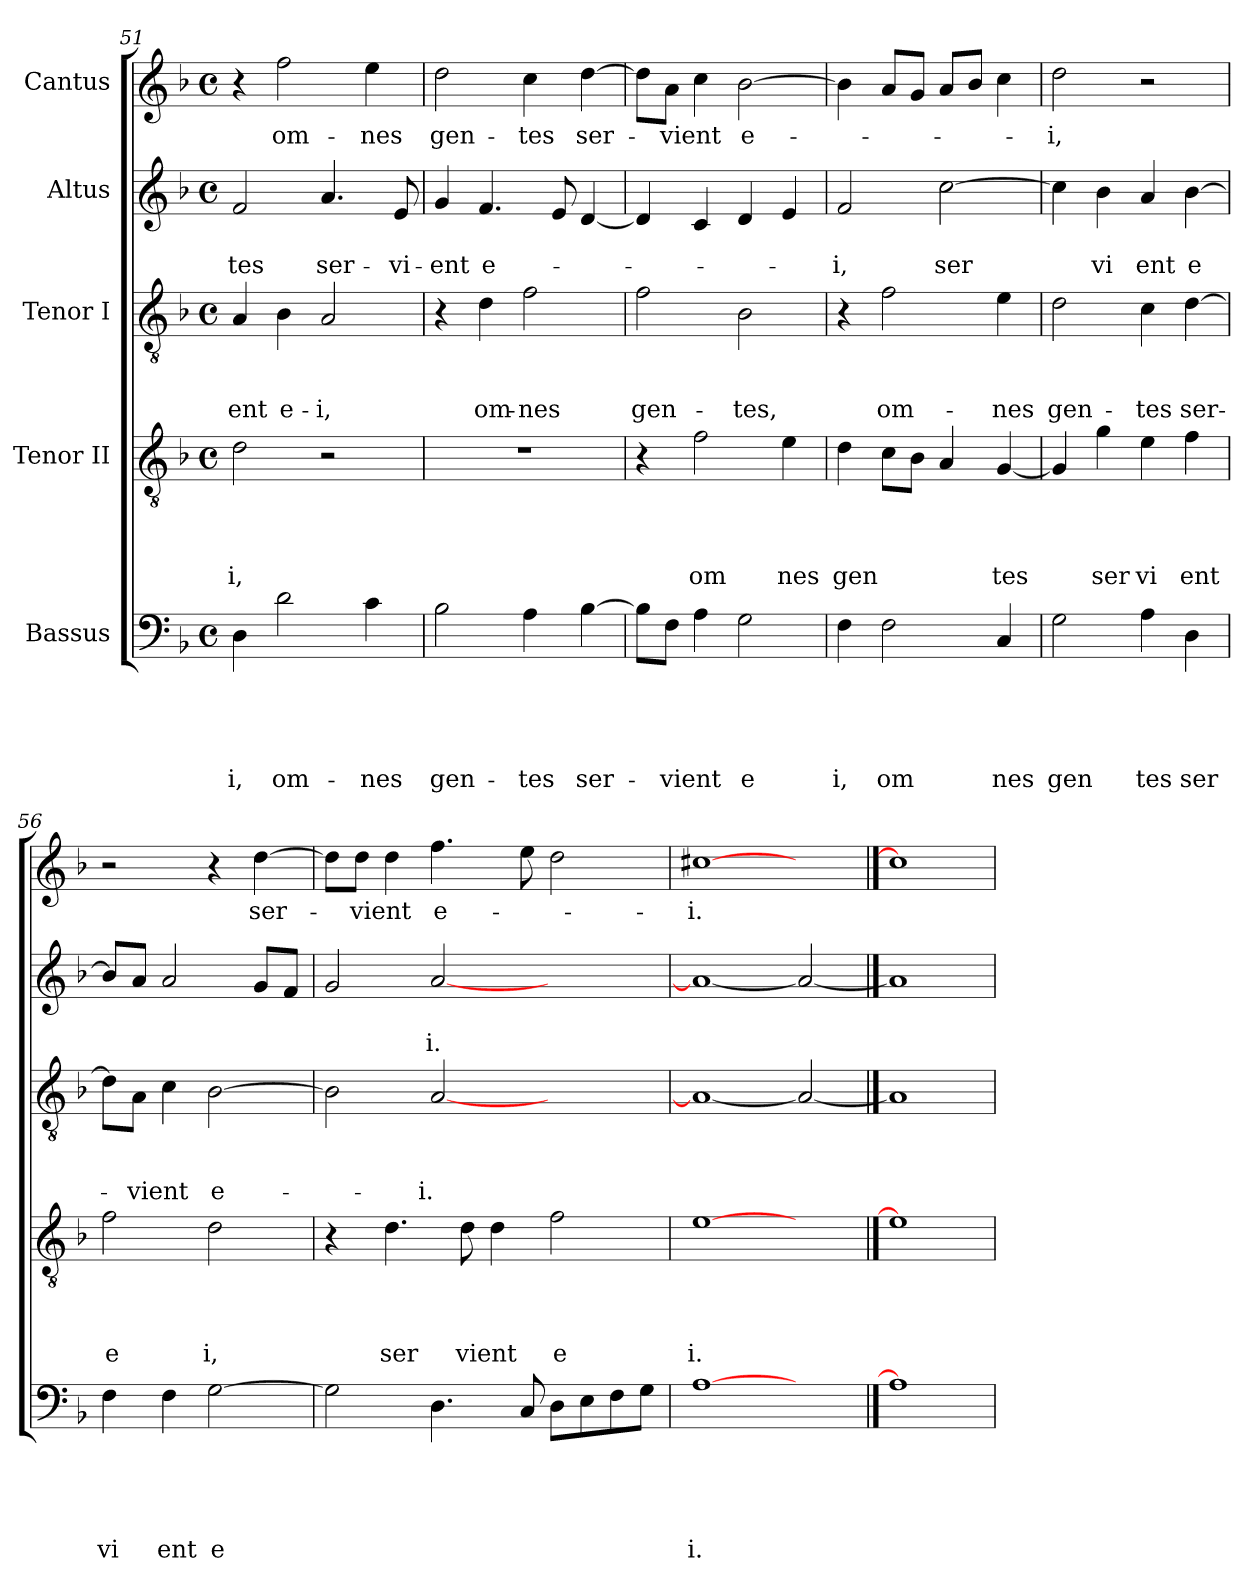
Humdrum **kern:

**kern	**text	**text	**text	**text	**text	**kern	**text	**text	**text	**text	**kern	**text	**text	**text	**kern	**text	**text	**kern	**text
*part5	*part5	*part5	*part5	*part5	*part5	*part4	*part4	*part4	*part4	*part4	*part3	*part3	*part3	*part3	*part2	*part2	*part2	*part1	*part1
*staff5	*staff5	*staff5	*staff5	*staff5	*staff5	*staff4	*staff4	*staff4	*staff4	*staff4	*staff3	*staff3	*staff3	*staff3	*staff2	*staff2	*staff2	*staff1	*staff1
*I"Bassus	*	*	*	*	*	*I"Tenor II	*	*	*	*	*I"Tenor I	*	*	*	*I"Altus	*	*	*I"Cantus	*
*clefF4	*	*	*	*	*	*clefGv2	*	*	*	*	*clefGv2	*	*	*	*clefG2	*	*	*clefG2	*
*k[b-]	*	*	*	*	*	*k[b-]	*	*	*	*	*k[b-]	*	*	*	*k[b-]	*	*	*k[b-]	*
*F:	*	*	*	*	*	*F:	*	*	*	*	*F:	*	*	*	*F:	*	*	*F:	*
*M4/4	*	*	*	*	*	*M4/4	*	*	*	*	*M4/4	*	*	*	*M4/4	*	*	*M4/4	*
*met(c)	*	*	*	*	*	*met(c)	*	*	*	*	*met(c)	*	*	*	*met(c)	*	*	*met(c)	*
=51	=51	=51	=51	=51	=51	=51	=51	=51	=51	=51	=51	=51	=51	=51	=51	=51	=51	=51	=51
!	!	!	!	!	!LO:LY:b	!	!	!	!	!LO:LY:b	!	!	!	!LO:LY:b	!	!	!LO:LY:b	!	!
4D\	.	.	.	.	-i,	2d\	.	.	.	-i,	4A/	.	.	-ent	2f/	.	-tes	4r	.
!	!	!	!	!	!LO:LY:b	!	!	!	!	!	!	!	!	!LO:LY:b	!	!	!	!	!LO:LY:b
2d\	.	.	.	.	om-	.	.	.	.	.	4B-\	.	.	e-	.	.	.	2ff\	om-
!	!	!	!	!	!	!	!	!	!	!	!	!	!	!LO:LY:b	!	!	!LO:LY:b	!	!
.	.	.	.	.	.	2r	.	.	.	.	2A/	.	.	-i,	4.a/	.	ser-	.	.
!	!	!	!	!	!LO:LY:b	!	!	!	!	!	!	!	!	!	!	!	!	!	!LO:LY:b
4c\	.	.	.	.	-nes	.	.	.	.	.	.	.	.	.	.	.	.	4ee\	-nes
!	!	!	!	!	!	!	!	!	!	!	!	!	!	!	!	!	!LO:LY:b	!	!
.	.	.	.	.	.	.	.	.	.	.	.	.	.	.	8e/	.	-vi-	.	.
=52	=52	=52	=52	=52	=52	=52	=52	=52	=52	=52	=52	=52	=52	=52	=52	=52	=52	=52	=52
!	!	!	!	!	!LO:LY:b	!	!	!	!	!	!	!	!	!	!	!	!LO:LY:b	!	!LO:LY:b
2B-\	.	.	.	.	gen-	1r	.	.	.	.	4r	.	.	.	4g/	.	-ent	2dd\	gen-
!	!	!	!	!	!	!	!	!	!	!	!	!	!	!LO:LY:b	!	!	!LO:LY:b	!	!
.	.	.	.	.	.	.	.	.	.	.	4d\	.	.	om-	4.f/	.	e-	.	.
!	!	!	!	!	!LO:LY:b	!	!	!	!	!	!	!	!	!LO:LY:b	!	!	!	!	!LO:LY:b
4A\	.	.	.	.	-tes	.	.	.	.	.	2f\	.	.	-nes	.	.	.	4cc\	-tes
.	.	.	.	.	.	.	.	.	.	.	.	.	.	.	8e/	.	.	.	.
!	!	!	!	!	!LO:LY:b	!	!	!	!	!	!	!	!	!	!	!	!	!	!LO:LY:b
[<4B-\	.	.	.	.	ser-	.	.	.	.	.	.	.	.	.	[<4d/	.	.	[<4dd\	ser-
!!LO:LB:g=z
=53	=53	=53	=53	=53	=53	=53	=53	=53	=53	=53	=53	=53	=53	=53	=53	=53	=53	=53	=53
!	!	!	!	!	!	!	!	!	!	!	!	!	!	!LO:LY:b	!	!	!	!	!
8B-\L]	.	.	.	.	.	4r	.	.	.	.	2f\	.	.	gen-	4d/]	.	.	8dd\L]	.
!	!	!	!	!	!LO:LY:b	!	!	!	!	!	!	!	!	!	!	!	!	!	!LO:LY:b
8F\J	.	.	.	.	-vient	.	.	.	.	.	.	.	.	.	.	.	.	8a\J	-vient
!	!	!	!	!	!	!	!	!	!	!LO:LY:b	!	!	!	!	!	!	!	!	!
4A\	.	.	.	.	.	2f\	.	.	.	om	.	.	.	.	4c/	.	.	4cc\	.
!	!	!	!	!	!LO:LY:b	!	!	!	!	!	!	!	!	!LO:LY:b	!	!	!	!	!LO:LY:b
2G\	.	.	.	.	e	.	.	.	.	.	2B-\	.	.	-tes,	4d/	.	.	[>2b-\	e-
!	!	!	!	!	!	!	!	!	!	!LO:LY:b	!	!	!	!	!	!	!	!	!
.	.	.	.	.	.	4e\	.	.	.	nes	.	.	.	.	4e/	.	.	.	.
=54	=54	=54	=54	=54	=54	=54	=54	=54	=54	=54	=54	=54	=54	=54	=54	=54	=54	=54	=54
!	!	!	!	!	!LO:LY:b	!	!	!	!	!LO:LY:b	!	!	!	!	!	!	!LO:LY:b	!	!
4F\	.	.	.	.	i,	4d\	.	.	.	gen	4r	.	.	.	2f/	.	-i,	4b-\]	.
!	!	!	!	!	!LO:LY:b	!	!	!	!	!	!	!	!	!LO:LY:b	!	!	!	!	!
2F\	.	.	.	.	om	8c\L	.	.	.	.	2f\	.	.	om-	.	.	.	8a/L	.
.	.	.	.	.	.	8B-\J	.	.	.	.	.	.	.	.	.	.	.	8g/J	.
!	!	!	!	!	!	!	!	!	!	!	!	!	!	!	!	!	!LO:LY:b	!	!
.	.	.	.	.	.	4A/	.	.	.	.	.	.	.	.	[>2cc\	.	ser	8a/L	.
.	.	.	.	.	.	.	.	.	.	.	.	.	.	.	.	.	.	8b-/J	.
!	!	!	!	!	!LO:LY:b	!	!	!	!	!LO:LY:b	!	!	!	!LO:LY:b	!	!	!	!	!
4C/	.	.	.	.	nes	[<4G/	.	.	.	tes	4e\	.	.	-nes	.	.	.	4cc\	.
=55	=55	=55	=55	=55	=55	=55	=55	=55	=55	=55	=55	=55	=55	=55	=55	=55	=55	=55	=55
!	!	!	!	!	!LO:LY:b	!	!	!	!	!	!	!	!	!LO:LY:b	!	!	!	!	!LO:LY:b
2G\	.	.	.	.	gen	4G/]	.	.	.	.	2d\	.	.	gen-	4cc\]	.	.	2dd\	-i,
!	!	!	!	!	!	!	!	!	!	!LO:LY:b	!	!	!	!	!	!	!LO:LY:b	!	!
.	.	.	.	.	.	4g\	.	.	.	ser	.	.	.	.	4b-\	.	vi	.	.
!	!	!	!	!	!LO:LY:b	!	!	!	!	!LO:LY:b	!	!	!	!LO:LY:b	!	!	!LO:LY:b	!	!
4A\	.	.	.	.	tes	4e\	.	.	.	vi	4c\	.	.	-tes	4a/	.	ent	2r	.
!	!	!	!	!	!LO:LY:b	!	!	!	!	!LO:LY:b	!	!	!	!LO:LY:b	!	!	!LO:LY:b	!	!
4D\	.	.	.	.	ser	4f\	.	.	.	ent	[>4d\	.	.	ser-	[>4b-\	.	e	.	.
=56	=56	=56	=56	=56	=56	=56	=56	=56	=56	=56	=56	=56	=56	=56	=56	=56	=56	=56	=56
!	!	!	!	!	!LO:LY:b	!	!	!	!	!LO:LY:b	!	!	!	!	!	!	!	!	!
4F\	.	.	.	.	vi	2f\	.	.	.	e	8d\L]	.	.	.	8b-/L]	.	.	2r	.
!	!	!	!	!	!	!	!	!	!	!	!	!	!	!LO:LY:b	!	!	!	!	!
.	.	.	.	.	.	.	.	.	.	.	8A\J	.	.	-vient	8a/J	.	.	.	.
!	!	!	!	!	!LO:LY:b	!	!	!	!	!	!	!	!	!	!	!	!	!	!
4F\	.	.	.	.	ent	.	.	.	.	.	4c\	.	.	.	2a/	.	.	.	.
!	!	!	!	!	!LO:LY:b	!	!	!	!	!LO:LY:b	!	!	!	!LO:LY:b	!	!	!	!	!
[>2G\	.	.	.	.	e	2d\	.	.	.	i,	[>2B-\	.	.	e-	.	.	.	4r	.
!	!	!	!	!	!	!	!	!	!	!	!	!	!	!	!	!	!	!	!LO:LY:b
.	.	.	.	.	.	.	.	.	.	.	.	.	.	.	8g/L	.	.	[>4dd\	ser-
.	.	.	.	.	.	.	.	.	.	.	.	.	.	.	8f/J	.	.	.	.
=57	=57	=57	=57	=57	=57	=57	=57	=57	=57	=57	=57	=57	=57	=57	=57	=57	=57	=57	=57
2G\]	.	.	.	.	.	4r	.	.	.	.	2B-\]	.	.	.	2g/	.	.	8dd\L]	.
!	!	!	!	!	!	!	!	!	!	!	!	!	!	!	!	!	!	!	!LO:LY:b
.	.	.	.	.	.	.	.	.	.	.	.	.	.	.	.	.	.	8dd\J	-vient
!	!	!	!	!	!	!	!	!	!	!LO:LY:b	!	!	!	!	!	!	!	!	!
.	.	.	.	.	.	4.d\	.	.	.	ser	.	.	.	.	.	.	.	4dd\	.
!	!	!	!	!	!	!	!	!	!	!	!	!	!	!LO:LY:b:rj	!	!	!LO:LY:b:rj	!	!LO:LY:b
4.D\	.	.	.	.	.	.	.	.	.	.	[<2A	.	.	-i.	[<2a	.	i.	4.ff\	e-
!	!	!	!	!	!	!	!	!	!	!LO:LY:b	!	!	!	!	!	!	!	!	!
.	.	.	.	.	.	8d\	.	.	.	vient	.	.	.	.	.	.	.	.	.
.	.	.	.	.	.	4d\	.	.	.	.	.	.	.	.	.	.	.	.	.
8C/	.	.	.	.	.	.	.	.	.	.	.	.	.	.	.	.	.	8ee\	.
!	!	!	!	!	!	!	!	!	!	!LO:LY:b	!	!	!	!	!	!	!	!	!
8D\L	.	.	.	.	.	2f\	.	.	.	e	2ryy	.	.	.	2ryy	.	.	2dd\	.
8E\	.	.	.	.	.	.	.	.	.	.	.	.	.	.	.	.	.	.	.
8F\	.	.	.	.	.	.	.	.	.	.	.	.	.	.	.	.	.	.	.
8G\J	.	.	.	.	.	.	.	.	.	.	.	.	.	.	.	.	.	.	.
=58	=58	=58	=58	=58	=58	=58	=58	=58	=58	=58	=58	=58	=58	=58	=58	=58	=58	=58	=58
!	!	!	!	!	!LO:LY:b	!	!	!	!	!LO:LY:b	!	!	!	!	!	!	!	!	!LO:LY:b
[1A	.	.	.	.	i.	[1e	.	.	.	i.	1A_	.	.	.	1a_	.	.	[1cc#X	-i.
2ryy	.	.	.	.	.	2ryy	.	.	.	.	2A_	.	.	.	2a_	.	.	2ryy	.
==59	==59	==59	==59	==59	==59	==59	==59	==59	==59	==59	==59	==59	==59	==59	==59	==59	==59	==59	==59
1A]	.	.	.	.	.	1e]	.	.	.	.	1A]	.	.	.	1a]	.	.	1cc#]	.
=	=	=	=	=	=	=	=	=	=	=	=	=	=	=	=	=	=	=	=
*-	*-	*-	*-	*-	*-	*-	*-	*-	*-	*-	*-	*-	*-	*-	*-	*-	*-	*-	*-
